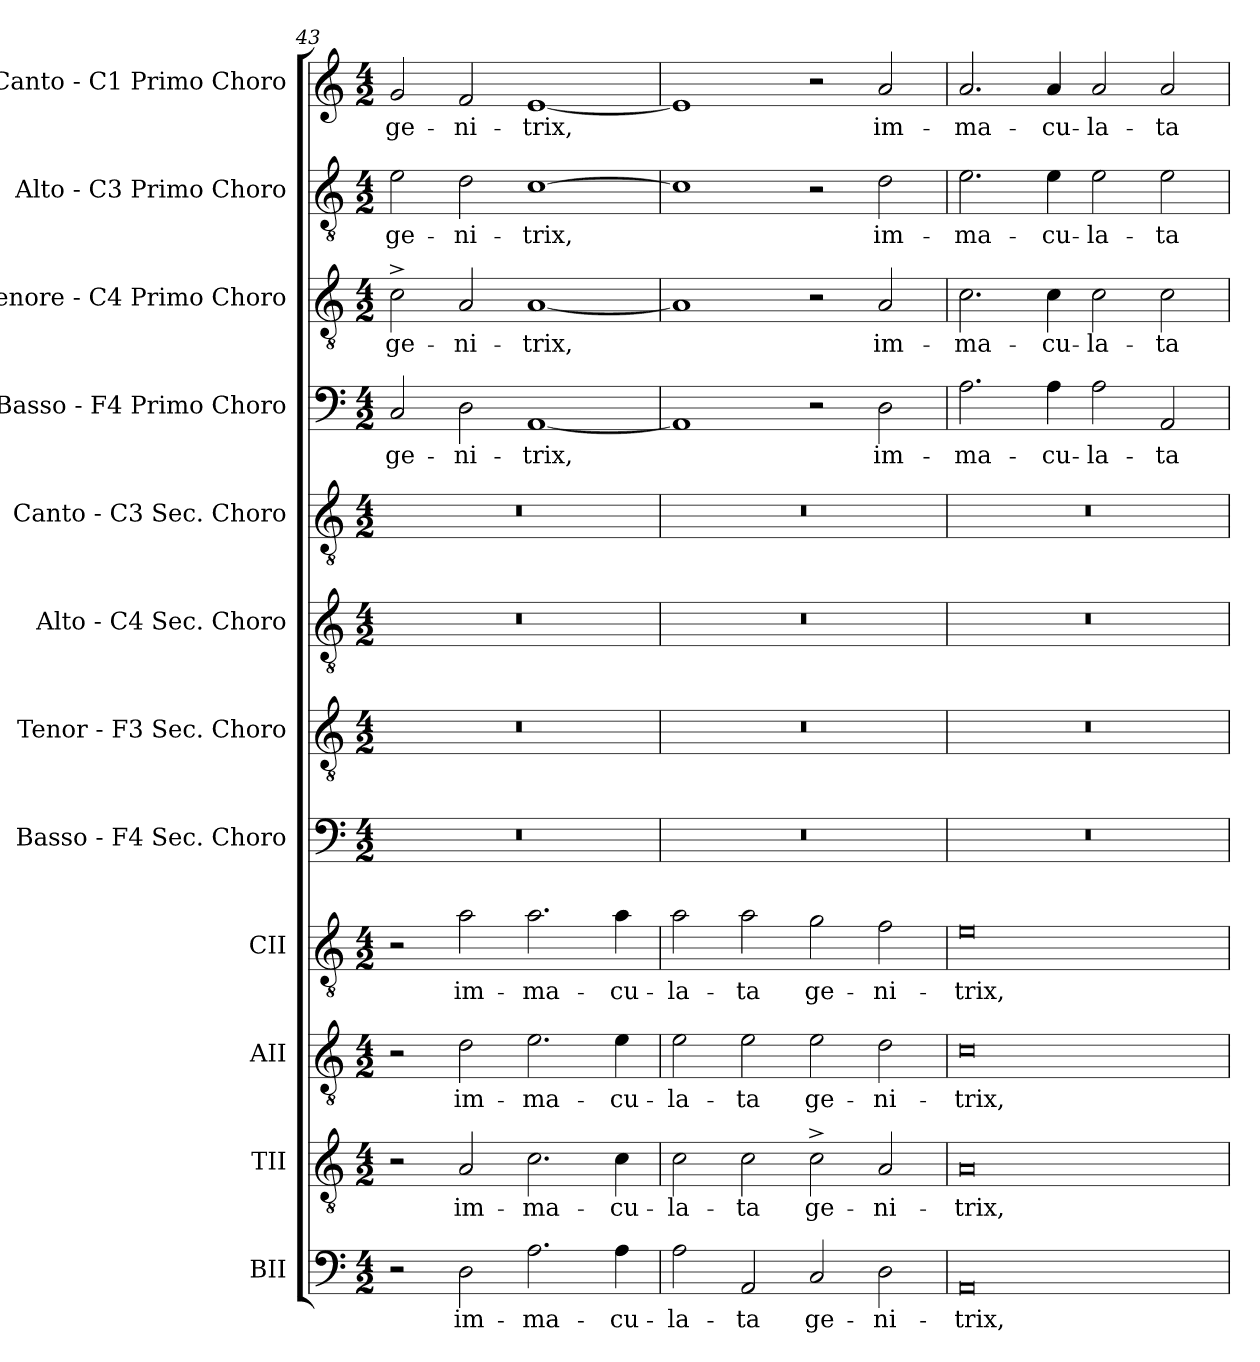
**kern	**text	**kern	**text	**kern	**text	**kern	**text	**kern	**kern	**kern	**kern	**kern	**text	**kern	**text	**kern	**text	**kern	**text
*part12	*part12	*part11	*part11	*part10	*part10	*part9	*part9	*part8	*part7	*part6	*part5	*part4	*part4	*part3	*part3	*part2	*part2	*part1	*part1
*staff12	*staff12	*staff11	*staff11	*staff10	*staff10	*staff9	*staff9	*staff8	*staff7	*staff6	*staff5	*staff4	*staff4	*staff3	*staff3	*staff2	*staff2	*staff1	*staff1
*I"BII	*	*I"TII	*	*I"AII	*	*I"CII	*	*I"Basso - F4  Sec. Choro	*I"Tenor - F3  Sec. Choro	*I"Alto - C4  Sec. Choro	*I"Canto - C3  Sec. Choro	*I"Basso - F4  Primo Choro	*	*I"Tenore - C4  Primo Choro	*	*I"Alto - C3  Primo Choro	*	*I"Canto - C1  Primo Choro	*
*I'BII	*	*I'TII	*	*I'AII	*	*I'CII	*	*I'Ch	*I'Ch	*I'Ch	*I'Ch	*I'BI	*	*I'TI	*	*I'AI	*	*I'CI	*
*clefF4	*	*clefGv2	*	*clefGv2	*	*clefGv2	*	*clefF4	*clefGv2	*clefGv2	*clefGv2	*clefF4	*	*clefGv2	*	*clefGv2	*	*clefG2	*
*M4/2	*	*M4/2	*	*M4/2	*	*M4/2	*	*M4/2	*M4/2	*M4/2	*M4/2	*M4/2	*	*M4/2	*	*M4/2	*	*M4/2	*
=43	=43	=43	=43	=43	=43	=43	=43	=43	=43	=43	=43	=43	=43	=43	=43	=43	=43	=43	=43
!	!	!	!	!	!	!	!	!	!	!	!	!	!LO:LY:b:cj	!	!LO:LY:b:cj	!	!LO:LY:b:cj	!	!LO:LY:b:cj
2r	.	2r	.	2r	.	2r	.	0r	0r	0r	0r	2C/	ge-	2c^<\	ge-	2e\	ge-	2g/	ge-
!	!LO:LY:b:cj	!	!LO:LY:b:cj	!	!LO:LY:b:cj	!	!LO:LY:b:cj	!	!	!	!	!	!LO:LY:b:cj	!	!LO:LY:b:cj	!	!LO:LY:b:cj	!	!LO:LY:b:cj
2D\	im-	2A/	im-	2d\	im-	2a\	im-	.	.	.	.	2D\	-ni-	2A/	-ni-	2d\	-ni-	2f/	-ni-
!	!LO:LY:b:cj	!	!LO:LY:b:cj	!	!LO:LY:b:cj	!	!LO:LY:b:cj	!	!	!	!	!	!LO:LY:b:cj	!	!LO:LY:b:cj	!	!LO:LY:b:cj	!	!LO:LY:b:cj
2.A\	-ma-	2.c\	-ma-	2.e\	-ma-	2.a\	-ma-	.	.	.	.	[>1AA	-trix,	[>1A	-trix,	[>1c	-trix,	[>1e	-trix,
!	!LO:LY:b:cj	!	!LO:LY:b:cj	!	!LO:LY:b:cj	!	!LO:LY:b:cj	!	!	!	!	!	!	!	!	!	!	!	!
4A\	-cu-	4c\	-cu-	4e\	-cu-	4a\	-cu-	.	.	.	.	.	.	.	.	.	.	.	.
!!LO:LB:g=z
=44	=44	=44	=44	=44	=44	=44	=44	=44	=44	=44	=44	=44	=44	=44	=44	=44	=44	=44	=44
!	!LO:LY:b:cj	!	!LO:LY:b:cj	!	!LO:LY:b:cj	!	!LO:LY:b:cj	!	!	!	!	!	!	!	!	!	!	!	!
2A\	-la-	2c\	-la-	2e\	-la-	2a\	-la-	0r	0r	0r	0r	1AA]	.	1A]	.	1c]	.	1e]	.
!	!LO:LY:b:cj	!	!LO:LY:b:cj	!	!LO:LY:b:cj	!	!LO:LY:b:cj	!	!	!	!	!	!	!	!	!	!	!	!
2AA/	-ta	2c\	-ta	2e\	-ta	2a\	-ta	.	.	.	.	.	.	.	.	.	.	.	.
!	!LO:LY:b:cj	!	!LO:LY:b:cj	!	!LO:LY:b:cj	!	!LO:LY:b:cj	!	!	!	!	!	!	!	!	!	!	!	!
2C/	ge-	2c^<\	ge-	2e\	ge-	2g\	ge-	.	.	.	.	2r	.	2r	.	2r	.	2r	.
!	!LO:LY:b:cj	!	!LO:LY:b:cj	!	!LO:LY:b:cj	!	!LO:LY:b:cj	!	!	!	!	!	!LO:LY:b:cj	!	!LO:LY:b:cj	!	!LO:LY:b:cj	!	!LO:LY:b:cj
2D\	-ni-	2A/	-ni-	2d\	-ni-	2f\	-ni-	.	.	.	.	2D\	im-	2A/	im-	2d\	im-	2a/	im-
=45	=45	=45	=45	=45	=45	=45	=45	=45	=45	=45	=45	=45	=45	=45	=45	=45	=45	=45	=45
!	!LO:LY:b:cj	!	!LO:LY:b:cj	!	!LO:LY:b:cj	!	!LO:LY:b:cj	!	!	!	!	!	!LO:LY:b:cj	!	!LO:LY:b:cj	!	!LO:LY:b:cj	!	!LO:LY:b:cj
0AA	-trix,	0A	-trix,	0c	-trix,	0e	-trix,	0r	0r	0r	0r	2.A\	-ma-	2.c\	-ma-	2.e\	-ma-	2.a/	-ma-
!	!	!	!	!	!	!	!	!	!	!	!	!	!LO:LY:b	!	!LO:LY:b	!	!LO:LY:b	!	!LO:LY:b
.	.	.	.	.	.	.	.	.	.	.	.	4A\	-cu-	4c\	-cu-	4e\	-cu-	4a/	-cu-
!	!	!	!	!	!	!	!	!	!	!	!	!	!LO:LY:b:rj	!	!LO:LY:b:rj	!	!LO:LY:b:rj	!	!LO:LY:b:rj
.	.	.	.	.	.	.	.	.	.	.	.	2A\	-la-	2c\	-la-	2e\	-la-	2a/	-la-
!	!	!	!	!	!	!	!	!	!	!	!	!	!LO:LY:b:cj	!	!LO:LY:b:cj	!	!LO:LY:b:cj	!	!LO:LY:b:cj
.	.	.	.	.	.	.	.	.	.	.	.	2AA/	-ta	2c\	-ta	2e\	-ta	2a/	-ta
=	=	=	=	=	=	=	=	=	=	=	=	=	=	=	=	=	=	=	=
*-	*-	*-	*-	*-	*-	*-	*-	*-	*-	*-	*-	*-	*-	*-	*-	*-	*-	*-	*-
